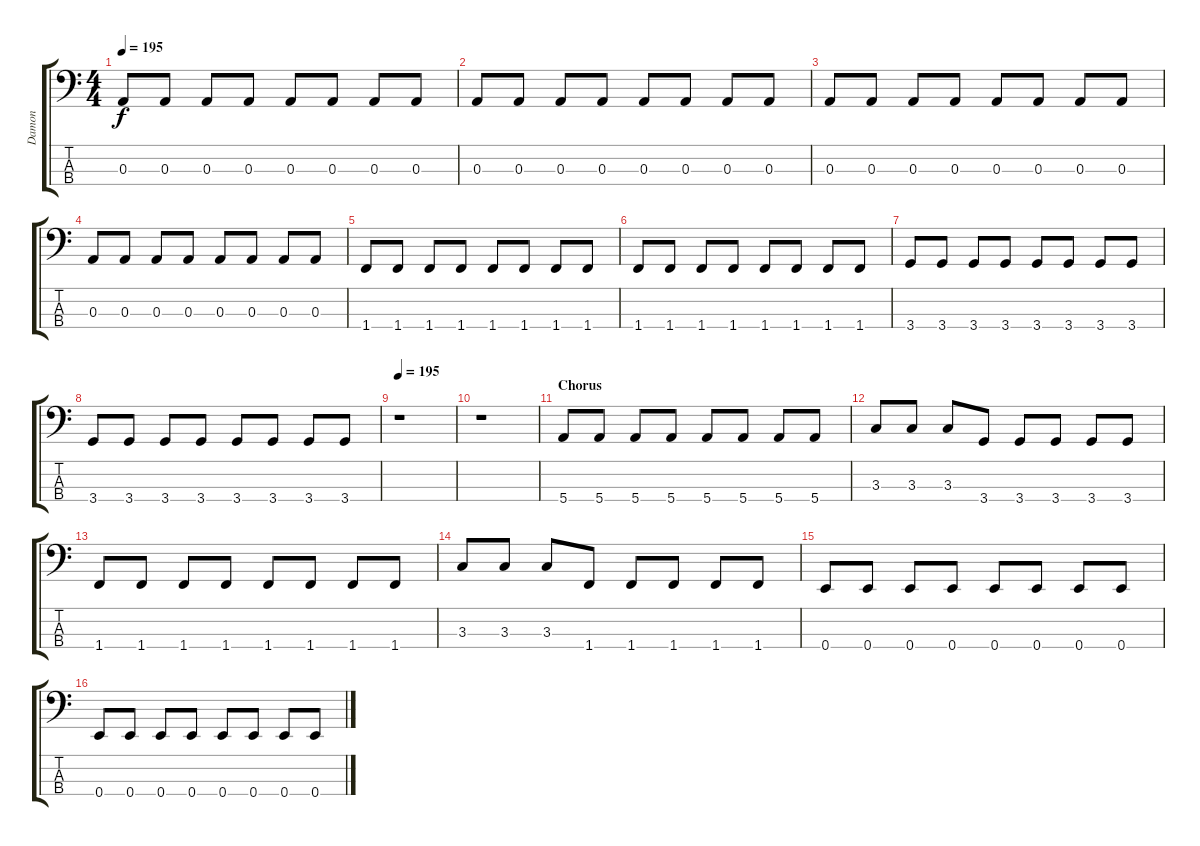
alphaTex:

\track ("Damon" "Damon") {instrument acousticbass}
\staff {score tabs}
\tuning (G2 D2 A1 E1) {hide}
\ts (4 4)
\tempo 195
\clef f4
\ks c
0.3.8{dy f} 0.3.8 0.3.8 0.3.8 0.3.8 0.3.8 0.3.8 0.3.8 |
0.3.8 0.3.8 0.3.8 0.3.8 0.3.8 0.3.8 0.3.8 0.3.8 |
0.3.8 0.3.8 0.3.8 0.3.8 0.3.8 0.3.8 0.3.8 0.3.8 |
0.3.8 0.3.8 0.3.8 0.3.8 0.3.8 0.3.8 0.3.8 0.3.8 |
1.4.8 1.4.8 1.4.8 1.4.8 1.4.8 1.4.8 1.4.8 1.4.8 |
1.4.8 1.4.8 1.4.8 1.4.8 1.4.8 1.4.8 1.4.8 1.4.8 |
3.4.8 3.4.8 3.4.8 3.4.8 3.4.8 3.4.8 3.4.8 3.4.8 |
3.4.8 3.4.8 3.4.8 3.4.8 3.4.8 3.4.8 3.4.8 3.4.8 |
\tempo 195
r.1 |
r.1 |
\section ("" "Chorus")
5.4.8 5.4.8 5.4.8 5.4.8 5.4.8 5.4.8 5.4.8 5.4.8 |
3.3.8 3.3.8 3.3.8 3.4.8 3.4.8 3.4.8 3.4.8 3.4.8 |
1.4.8 1.4.8 1.4.8 1.4.8 1.4.8 1.4.8 1.4.8 1.4.8 |
3.3.8 3.3.8 3.3.8 1.4.8 1.4.8 1.4.8 1.4.8 1.4.8 |
0.4.8 0.4.8 0.4.8 0.4.8 0.4.8 0.4.8 0.4.8 0.4.8 |
0.4.8 0.4.8 0.4.8 0.4.8 0.4.8 0.4.8 0.4.8 0.4.8
